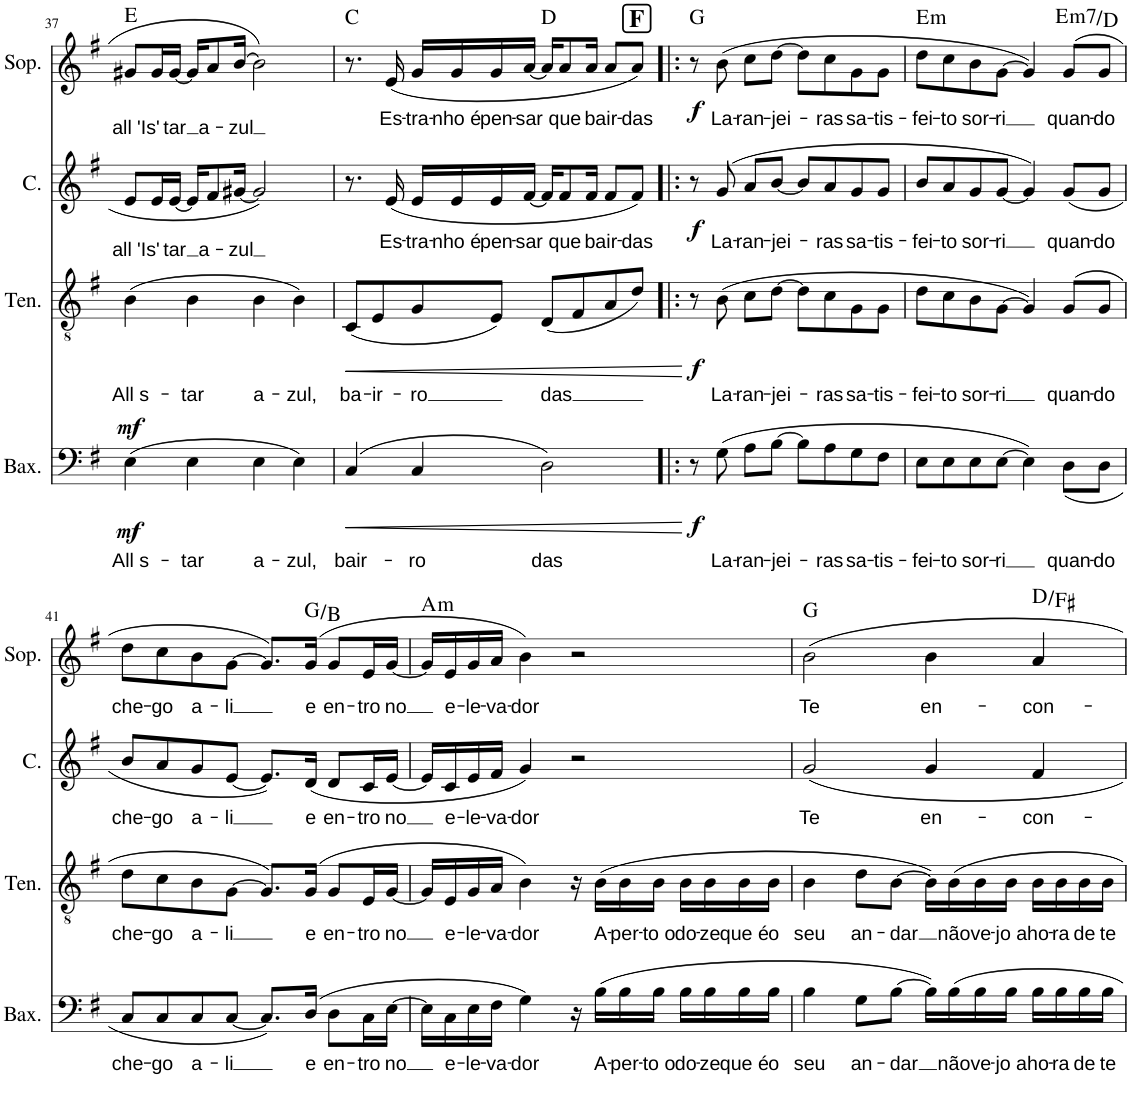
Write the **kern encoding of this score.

**kern	**text	**dynam	**kern	**text	**dynam	**kern	**text	**dynam	**kern	**text	**dynam	**harte
*part4	*part4	*part4	*part3	*part3	*part3	*part2	*part2	*part2	*part1	*part1	*part1	*part1
*staff4	*staff4	*staff4	*staff3	*staff3	*staff3	*staff2	*staff2	*staff2	*staff1	*staff1	*staff1	*
*I"Baixo	*	*	*I"Tenor	*	*	*I"Contralto	*	*	*I"Soprano	*	*	*
*I'Bax.	*	*	*I'Ten.	*	*	*I'C.	*	*	*I'Sop.	*	*	*
!!LO:PB:g=z
*clefF4	*	*	*clefGv2	*	*	*clefG2	*	*	*clefG2	*	*	*
*k[f#]	*	*	*k[f#]	*	*	*k[f#]	*	*	*k[f#]	*	*	*
*M4/4	*	*	*M4/4	*	*	*M4/4	*	*	*M4/4	*	*	*
=37	=37	=37	=37	=37	=37	=37	=37	=37	=37	=37	=37	=37
!	!LO:LY:b	!LO:DY:b	!	!LO:LY:b	!	!	!LO:LY:b	!	!	!LO:LY:b	!	!
!	!	!LO:DY:n=1:a	!	!	!	!	!	!	!	!	!	!
(4E\	All s-	mf mf	(4B\	All s-	.	8e/L	all	.	8g#X/L	all	.	E:maj
!	!	!	!	!	!	!	!LO:LY:b	!	!	!LO:LY:b	!	!
.	.	.	.	.	.	16e/L	'Is'	.	16g#/L	'Is'	.	.
!	!	!	!	!	!	!	!LO:LY:b	!	!	!LO:LY:b	!	!
.	.	.	.	.	.	[16e/JJ	tar	.	[16g#/JJ	tar	.	.
!	!LO:LY:b	!	!	!LO:LY:b	!	!	!	!	!	!	!	!
4E\	-tar	.	4B\	-tar	.	16e/KL]	.	.	16g#/KL]	.	.	.
!	!	!	!	!	!	!	!LO:LY:b	!	!	!LO:LY:b	!	!
.	.	.	.	.	.	8f#/	a-	.	8a/	a-	.	.
!	!	!	!	!	!	!	!LO:LY:b	!	!	!LO:LY:b	!	!
.	.	.	.	.	.	[16g#X/Jk	-zul	.	[16b/Jk	-zul	.	.
!	!LO:LY:b	!	!	!LO:LY:b	!	!	!	!	!	!	!	!
4E\	a-	.	4B\	a-	.	2g#/]	.	.	2b\]	.	.	.
!	!LO:LY:b	!	!	!LO:LY:b	!	!	!	!	!	!	!	!
4E\)	-zul,	.	4B\)	-zul,	.	.	.	.	.	.	.	.
=38	=38	=38	=38	=38	=38	=38	=38	=38	=38	=38	=38	=38
!	!LO:LY:b	!LO:HP:b	!	!LO:LY:b	!LO:HP:b	!	!	!	!	!	!	!
(4C/	bair-	<	(8C/L	ba-	<	8.r	.	.	8.r	.	.	C:maj
!	!	!	!	!LO:LY:b	!	!	!	!	!	!	!	!
.	.	.	8E/	-ir-	.	.	.	.	.	.	.	.
!	!	!	!	!	!	!	!LO:LY:b	!	!	!LO:LY:b	!	!
.	.	.	.	.	.	(16e/	Es-	.	(16e/	Es-	.	.
!	!LO:LY:b	!	!	!LO:LY:b	!	!	!LO:LY:b	!	!	!LO:LY:b	!	!
4C/	-ro	.	8G/	-ro	.	16e/LL	-tra-	.	16g/LL	-tra-	.	.
!	!	!	!	!	!	!	!LO:LY:b	!	!	!LO:LY:b	!	!
.	.	.	.	.	.	16e/	-nho é	.	16g/	-nho é	.	.
!	!	!	!	!	!	!	!LO:LY:b	!	!	!LO:LY:b	!	!
.	.	.	8E/J)	.	.	16e/	pen-	.	16g/	pen-	.	.
!	!	!	!	!	!	!	!LO:LY:b	!	!	!LO:LY:b	!	!
.	.	.	.	.	.	[16f#/JJ	-sar	.	[16a/JJ	-sar	.	.
!	!LO:LY:b	!	!	!LO:LY:b	!	!	!	!	!	!	!	!
2D\)	das	.	(8D/L	das	.	16f#/KL]	.	.	16a/KL]	.	.	D:maj
!	!	!	!	!	!	!	!LO:LY:b	!	!	!LO:LY:b	!	!
.	.	.	.	.	.	8f#/	que	.	8a/	que	.	.
.	.	.	8F#/	.	.	.	.	.	.	.	.	.
!	!	!	!	!	!	!	!LO:LY:b	!	!	!LO:LY:b	!	!
.	.	.	.	.	.	16f#/Jk	bair-	.	16a/Jk	bair-	.	.
.	.	.	8A/	.	.	8f#/L	.	.	8a/L	.	.	.
!	!	!	!	!	!	!	!LO:LY:b	!	!	!LO:LY:b	!	!
.	.	.	8d/J)	.	.	8f#/J)	das	.	8a/J)	das	.	.
.	.	[	.	.	[	.	.	.	.	.	.	.
!!LO:REH:place=s1:a:B:cj:fs=14:t=F
=39!|:	=39!|:	=39!|:	=39!|:	=39!|:	=39!|:	=39!|:	=39!|:	=39!|:	=39!|:	=39!|:	=39!|:	=39!|:
!	!	!LO:DY:b	!	!	!LO:DY:b	!	!	!LO:DY:b	!	!	!LO:DY:b	!
8r	.	f	8r	.	f	8r	.	f	8r	.	f	G:maj
!	!LO:LY:b	!	!	!LO:LY:b	!	!	!LO:LY:b	!	!	!LO:LY:b	!	!
(8G\	La-	.	(>8B\	La-	.	(>8g/	La-	.	(>8b\	La-	.	.
!	!LO:LY:b	!	!	!LO:LY:b	!	!	!LO:LY:b	!	!	!LO:LY:b	!	!
8A\L	-ran-	.	8c\L	-ran-	.	8a/L	-ran-	.	8cc\L	-ran-	.	.
!	!LO:LY:b	!	!	!LO:LY:b	!	!	!LO:LY:b	!	!	!LO:LY:b	!	!
[8B\J	-jei-	.	[8d\J	-jei-	.	[8b/J	-jei-	.	[8dd\J	-jei-	.	.
8B\L]	.	.	8d\L]	.	.	8b/L]	.	.	8dd\L]	.	.	.
!	!LO:LY:b	!	!	!LO:LY:b	!	!	!LO:LY:b	!	!	!LO:LY:b	!	!
8A\	-ras	.	8c\	-ras	.	8a/	-ras	.	8cc\	-ras	.	.
!	!LO:LY:b	!	!	!LO:LY:b	!	!	!LO:LY:b	!	!	!LO:LY:b	!	!
8G\	sa-	.	8G\	sa-	.	8g/	sa-	.	8g\	sa-	.	.
!	!LO:LY:b	!	!	!LO:LY:b	!	!	!LO:LY:b	!	!	!LO:LY:b	!	!
8F#\J	-tis-	.	8G\J	-tis-	.	8g/J	-tis-	.	8g\J	-tis-	.	.
=40	=40	=40	=40	=40	=40	=40	=40	=40	=40	=40	=40	=40
!	!LO:LY:b	!	!	!LO:LY:b	!	!	!LO:LY:b	!	!	!LO:LY:b	!	!LO:H:kt=m
8E\L	-fei-	.	8d\L	-fei-	.	8b/L	-fei-	.	8dd\L	-fei-	.	E:min
!	!LO:LY:b	!	!	!LO:LY:b	!	!	!LO:LY:b	!	!	!LO:LY:b	!	!
8E\	-to	.	8c\	-to	.	8a/	-to	.	8cc\	-to	.	.
!	!LO:LY:b	!	!	!LO:LY:b	!	!	!LO:LY:b	!	!	!LO:LY:b	!	!
8E\	sor-	.	8B\	sor-	.	8g/	sor-	.	8b\	sor-	.	.
!	!LO:LY:b	!	!	!LO:LY:b	!	!	!LO:LY:b	!	!	!LO:LY:b	!	!
[8E\J	-ri	.	[8G\J	-ri	.	[8g/J	-ri	.	[8g\J	-ri	.	.
4E\])	.	.	4G/])	.	.	4g/])	.	.	4g/])	.	.	.
!	!LO:LY:b	!	!	!LO:LY:b	!	!	!LO:LY:b	!	!	!LO:LY:b	!	!LO:H:kt=m7
(<8D\L	quan-	.	(8G/L	quan-	.	(8g/L	quan-	.	(8g/L	quan-	.	E:min7/b7
!	!LO:LY:b	!	!	!LO:LY:b	!	!	!LO:LY:b	!	!	!LO:LY:b	!	!
8D\J	-do	.	8G/J	-do	.	8g/J	-do	.	8g/J	-do	.	.
!!LO:LB:g=z
=41	=41	=41	=41	=41	=41	=41	=41	=41	=41	=41	=41	=41
!	!LO:LY:b	!	!	!LO:LY:b	!	!	!LO:LY:b	!	!	!LO:LY:b	!	!
8C/L	che-	.	8d\L	che-	.	8b/L	che-	.	8dd\L	che-	.	.
!	!LO:LY:b	!	!	!LO:LY:b	!	!	!LO:LY:b	!	!	!LO:LY:b	!	!
8C/	-go	.	8c\	-go	.	8a/	-go	.	8cc\	-go	.	.
!	!LO:LY:b	!	!	!LO:LY:b	!	!	!LO:LY:b	!	!	!LO:LY:b	!	!
8C/	a-	.	8B\	a-	.	8g/	a-	.	8b\	a-	.	.
!	!LO:LY:b	!	!	!LO:LY:b	!	!	!LO:LY:b	!	!	!LO:LY:b	!	!
[8C/J	-li	.	[8G\J	-li	.	[8e/J	-li	.	[8g\J	-li	.	.
8.C/L])	.	.	8.G/L])	.	.	8.e/L])	.	.	8.g/L])	.	.	.
!	!LO:LY:b	!	!	!LO:LY:b	!	!	!LO:LY:b	!	!	!LO:LY:b	!	!
(16D/Jk	e	.	(16G/Jk	e	.	(16d/Jk	e	.	(16g/Jk	e	.	G:maj/3
!	!LO:LY:b	!	!	!LO:LY:b	!	!	!LO:LY:b	!	!	!LO:LY:b	!	!
8D\L	en-	.	8G/L	en-	.	8d/L	en-	.	8g/L	en-	.	.
!	!LO:LY:b	!	!	!LO:LY:b	!	!	!LO:LY:b	!	!	!LO:LY:b	!	!
16C\L	-tro	.	16E/L	-tro	.	16c/L	-tro	.	16e/L	-tro	.	.
!	!LO:LY:b	!	!	!LO:LY:b	!	!	!LO:LY:b	!	!	!LO:LY:b	!	!
[16E\JJ	no	.	[16G/JJ	no	.	[16e/JJ	no	.	[16g/JJ	no	.	.
=42	=42	=42	=42	=42	=42	=42	=42	=42	=42	=42	=42	=42
!	!	!	!	!	!	!	!	!	!	!	!	!LO:H:kt=m
16E\LL]	.	.	16G/LL]	.	.	16e/LL]	.	.	16g/LL]	.	.	A:min
!	!LO:LY:b	!	!	!LO:LY:b	!	!	!LO:LY:b	!	!	!LO:LY:b	!	!
16C\	e-	.	16E/	e-	.	16c/	e-	.	16e/	e-	.	.
!	!LO:LY:b	!	!	!LO:LY:b	!	!	!LO:LY:b	!	!	!LO:LY:b	!	!
16E\	-le-	.	16G/	-le-	.	16e/	-le-	.	16g/	-le-	.	.
!	!LO:LY:b	!	!	!LO:LY:b	!	!	!LO:LY:b	!	!	!LO:LY:b	!	!
16F#\JJ	-va-	.	16A/JJ	-va-	.	16f#/JJ	-va-	.	16a/JJ	-va-	.	.
!	!LO:LY:b	!	!	!LO:LY:b	!	!	!LO:LY:b	!	!	!LO:LY:b	!	!
4G\)	-dor	.	4B\)	-dor	.	4g/)	-dor	.	4b\)	-dor	.	.
16r	.	.	16r	.	.	2r	.	.	2r	.	.	.
!	!LO:LY:b	!	!	!LO:LY:b	!	!	!	!	!	!	!	!
(16B\LL	A-	.	(16B\LL	A-	.	.	.	.	.	.	.	.
!	!LO:LY:b	!	!	!LO:LY:b	!	!	!	!	!	!	!	!
16B\	-per-	.	16B\	-per-	.	.	.	.	.	.	.	.
!	!LO:LY:b	!	!	!LO:LY:b	!	!	!	!	!	!	!	!
16B\JJ	-to o	.	16B\JJ	-to o	.	.	.	.	.	.	.	.
!	!LO:LY:b	!	!	!LO:LY:b	!	!	!	!	!	!	!	!
16B\LL	do-	.	16B\LL	do-	.	.	.	.	.	.	.	.
!	!LO:LY:b	!	!	!LO:LY:b	!	!	!	!	!	!	!	!
16B\	-ze	.	16B\	-ze	.	.	.	.	.	.	.	.
!	!LO:LY:b	!	!	!LO:LY:b	!	!	!	!	!	!	!	!
16B\	que é	.	16B\	que é	.	.	.	.	.	.	.	.
!	!LO:LY:b	!	!	!LO:LY:b	!	!	!	!	!	!	!	!
16B\JJ	o	.	16B\JJ	o	.	.	.	.	.	.	.	.
=43	=43	=43	=43	=43	=43	=43	=43	=43	=43	=43	=43	=43
!	!LO:LY:b	!	!	!LO:LY:b	!	!	!LO:LY:b	!	!	!LO:LY:b	!	!
4B\	seu	.	4B\	seu	.	2g/	Te	.	2b\	Te	.	G:maj
!	!LO:LY:b	!	!	!LO:LY:b	!	!	!	!	!	!	!	!
8G\L	an-	.	8d\L	an-	.	.	.	.	.	.	.	.
!	!LO:LY:b	!	!	!LO:LY:b	!	!	!	!	!	!	!	!
[8B\J	-dar	.	[8B\J	-dar	.	.	.	.	.	.	.	.
!	!	!	!	!	!	!	!LO:LY:b	!	!	!LO:LY:b	!	!
16B\LL])	.	.	16B\LL])	.	.	4g/	en-	.	4b\	en-	.	.
!	!LO:LY:b	!	!	!LO:LY:b	!	!	!	!	!	!	!	!
16B\	não	.	16B\	não	.	.	.	.	.	.	.	.
!	!LO:LY:b	!	!	!LO:LY:b	!	!	!	!	!	!	!	!
16B\	ve-	.	16B\	ve-	.	.	.	.	.	.	.	.
!	!LO:LY:b	!	!	!LO:LY:b	!	!	!	!	!	!	!	!
16B\JJ	-jo a	.	16B\JJ	-jo a	.	.	.	.	.	.	.	.
!	!LO:LY:b	!	!	!LO:LY:b	!	!	!LO:LY:b	!	!	!LO:LY:b	!	!
16B\LL	ho-	.	16B\LL	ho-	.	4f#/	-con-	.	4a/	-con-	.	D:maj/3
!	!LO:LY:b	!	!	!LO:LY:b	!	!	!	!	!	!	!	!
16B\	-ra	.	16B\	-ra	.	.	.	.	.	.	.	.
!	!LO:LY:b	!	!	!LO:LY:b	!	!	!	!	!	!	!	!
16B\	de	.	16B\	de	.	.	.	.	.	.	.	.
!	!LO:LY:b	!	!	!LO:LY:b	!	!	!	!	!	!	!	!
16B\JJ	te	.	16B\JJ	te	.	.	.	.	.	.	.	.
=	=	=	=	=	=	=	=	=	=	=	=	=
*-	*-	*-	*-	*-	*-	*-	*-	*-	*-	*-	*-	*-
